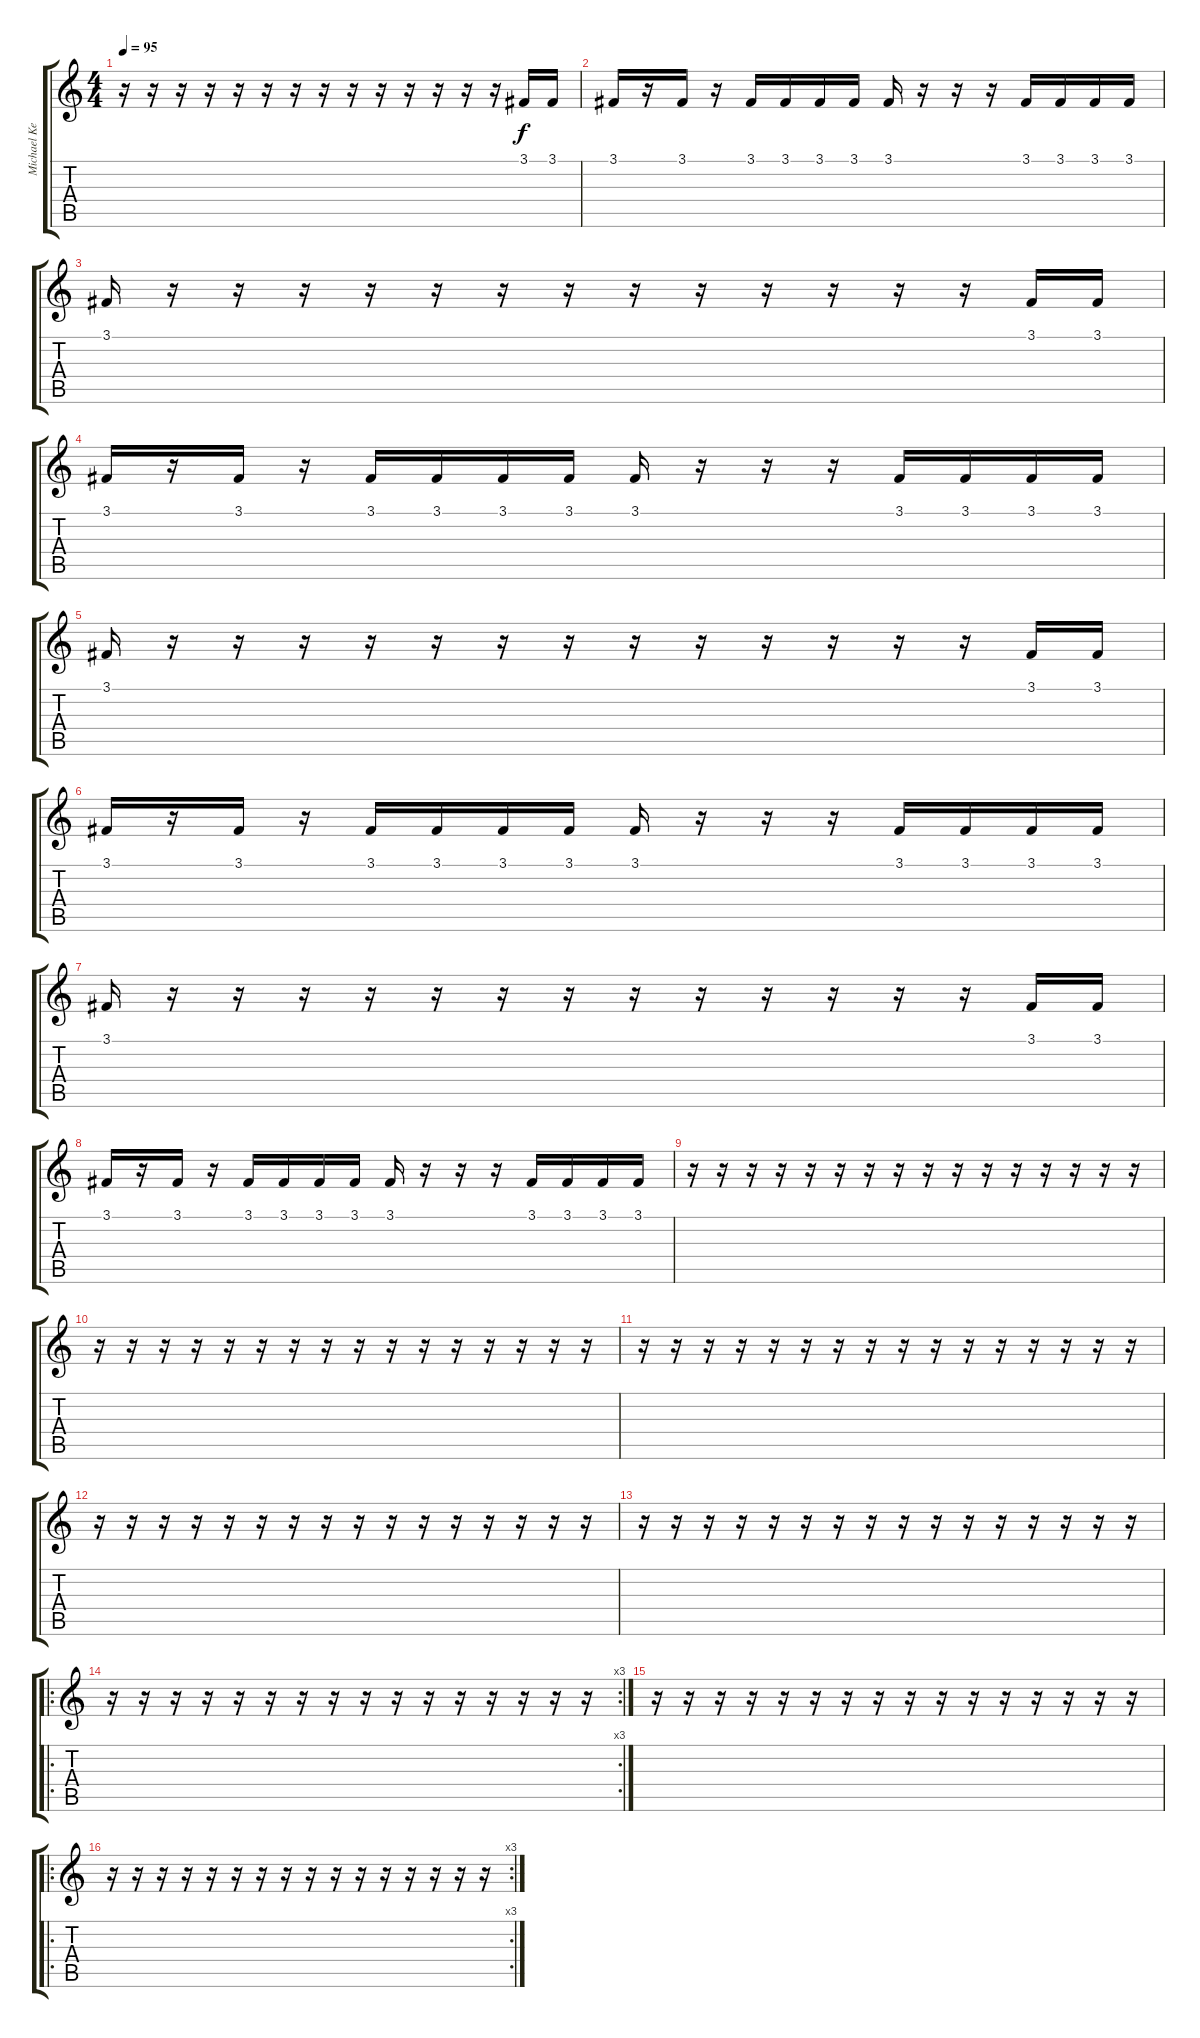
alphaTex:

\track ("Michael Kenji Shinoda" "Michael Ke") {instrument lead6voice}
\staff {score tabs}
\tuning (Eb4 Bb3 Gb3 Db3 Ab2 Eb2) {hide}
\ts (4 4)
\tempo 95
\clef g2
\ks c
r.16{dy f} r.16 r.16 r.16 r.16 r.16 r.16 r.16 r.16 r.16 r.16 r.16 r.16 r.16 3.1.16 3.1.16 |
3.1.16 r.16 3.1.16 r.16 3.1.16 3.1.16 3.1.16 3.1.16 3.1.16 r.16 r.16 r.16 3.1.16 3.1.16 3.1.16 3.1.16 |
3.1.16 r.16 r.16 r.16 r.16 r.16 r.16 r.16 r.16 r.16 r.16 r.16 r.16 r.16 3.1.16 3.1.16 |
3.1.16 r.16 3.1.16 r.16 3.1.16 3.1.16 3.1.16 3.1.16 3.1.16 r.16 r.16 r.16 3.1.16 3.1.16 3.1.16 3.1.16 |
3.1.16 r.16 r.16 r.16 r.16 r.16 r.16 r.16 r.16 r.16 r.16 r.16 r.16 r.16 3.1.16 3.1.16 |
3.1.16 r.16 3.1.16 r.16 3.1.16 3.1.16 3.1.16 3.1.16 3.1.16 r.16 r.16 r.16 3.1.16 3.1.16 3.1.16 3.1.16 |
3.1.16 r.16 r.16 r.16 r.16 r.16 r.16 r.16 r.16 r.16 r.16 r.16 r.16 r.16 3.1.16 3.1.16 |
3.1.16 r.16 3.1.16 r.16 3.1.16 3.1.16 3.1.16 3.1.16 3.1.16 r.16 r.16 r.16 3.1.16 3.1.16 3.1.16 3.1.16 |
r.16 r.16 r.16 r.16 r.16 r.16 r.16 r.16 r.16 r.16 r.16 r.16 r.16 r.16 r.16 r.16 |
r.16 r.16 r.16 r.16 r.16 r.16 r.16 r.16 r.16 r.16 r.16 r.16 r.16 r.16 r.16 r.16 |
r.16 r.16 r.16 r.16 r.16 r.16 r.16 r.16 r.16 r.16 r.16 r.16 r.16 r.16 r.16 r.16 |
r.16 r.16 r.16 r.16 r.16 r.16 r.16 r.16 r.16 r.16 r.16 r.16 r.16 r.16 r.16 r.16 |
r.16 r.16 r.16 r.16 r.16 r.16 r.16 r.16 r.16 r.16 r.16 r.16 r.16 r.16 r.16 r.16 |
\ro
\rc 3
r.16 r.16 r.16 r.16 r.16 r.16 r.16 r.16 r.16 r.16 r.16 r.16 r.16 r.16 r.16 r.16 |
r.16 r.16 r.16 r.16 r.16 r.16 r.16 r.16 r.16 r.16 r.16 r.16 r.16 r.16 r.16 r.16 |
\ro
\rc 3
r.16 r.16 r.16 r.16 r.16 r.16 r.16 r.16 r.16 r.16 r.16 r.16 r.16 r.16 r.16 r.16
